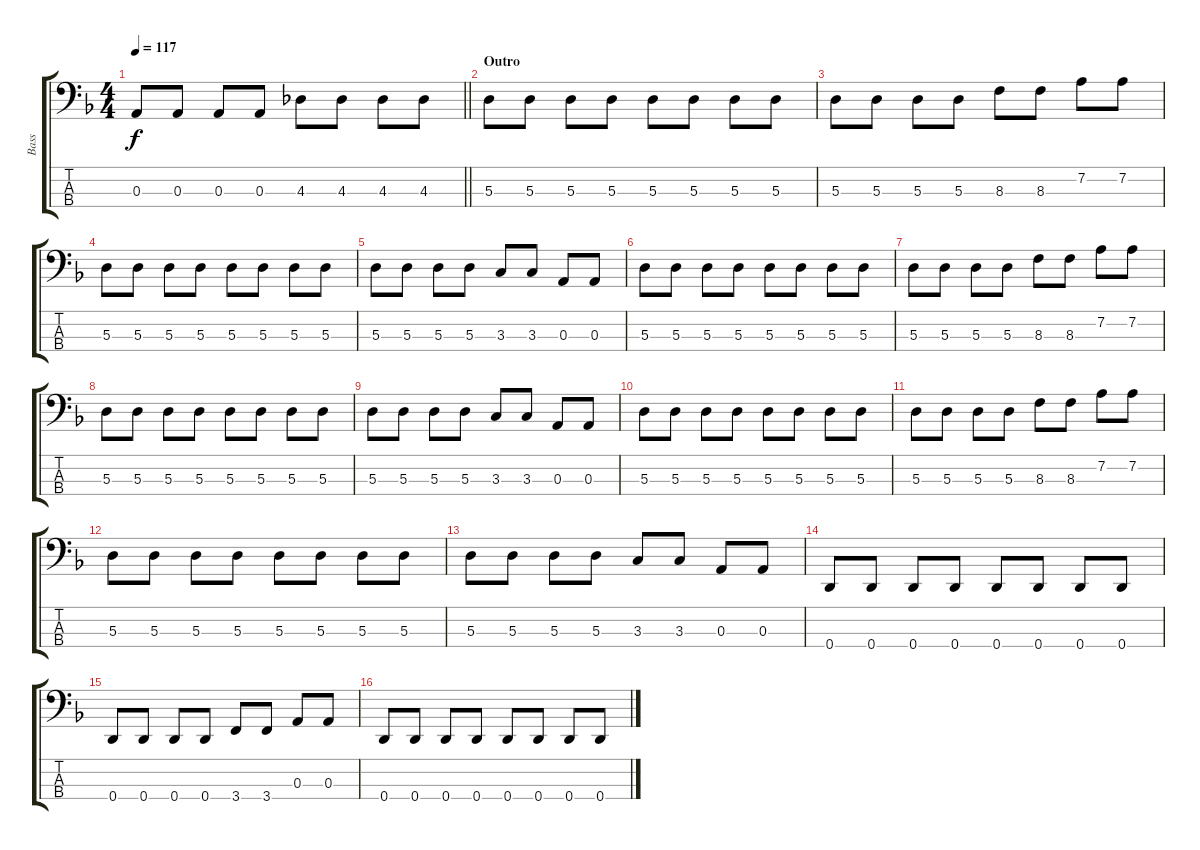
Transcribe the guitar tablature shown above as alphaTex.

\track ("Bass" "Bass") {instrument electricbassfinger}
\staff {score tabs}
\tuning (G2 D2 A1 D1) {hide}
\ts (4 4)
\tempo 117
\clef f4
\barLineRight lightlight
\ks f
0.3.8{dy f} 0.3.8 0.3.8 0.3.8 4.3.8 4.3.8 4.3.8 4.3.8 |
\section ("" "Outro")
5.3.8 5.3.8 5.3.8 5.3.8 5.3.8 5.3.8 5.3.8 5.3.8 |
5.3.8 5.3.8 5.3.8 5.3.8 8.3.8 8.3.8 7.2.8 7.2.8 |
5.3.8 5.3.8 5.3.8 5.3.8 5.3.8 5.3.8 5.3.8 5.3.8 |
5.3.8 5.3.8 5.3.8 5.3.8 3.3.8 3.3.8 0.3.8 0.3.8 |
5.3.8 5.3.8 5.3.8 5.3.8 5.3.8 5.3.8 5.3.8 5.3.8 |
5.3.8 5.3.8 5.3.8 5.3.8 8.3.8 8.3.8 7.2.8 7.2.8 |
5.3.8 5.3.8 5.3.8 5.3.8 5.3.8 5.3.8 5.3.8 5.3.8 |
5.3.8 5.3.8 5.3.8 5.3.8 3.3.8 3.3.8 0.3.8 0.3.8 |
5.3.8 5.3.8 5.3.8 5.3.8 5.3.8 5.3.8 5.3.8 5.3.8 |
5.3.8 5.3.8 5.3.8 5.3.8 8.3.8 8.3.8 7.2.8 7.2.8 |
5.3.8 5.3.8 5.3.8 5.3.8 5.3.8 5.3.8 5.3.8 5.3.8 |
5.3.8 5.3.8 5.3.8 5.3.8 3.3.8 3.3.8 0.3.8 0.3.8 |
0.4.8 0.4.8 0.4.8 0.4.8 0.4.8 0.4.8 0.4.8 0.4.8 |
0.4.8 0.4.8 0.4.8 0.4.8 3.4.8 3.4.8 0.3.8 0.3.8 |
0.4.8 0.4.8 0.4.8 0.4.8 0.4.8 0.4.8 0.4.8 0.4.8
